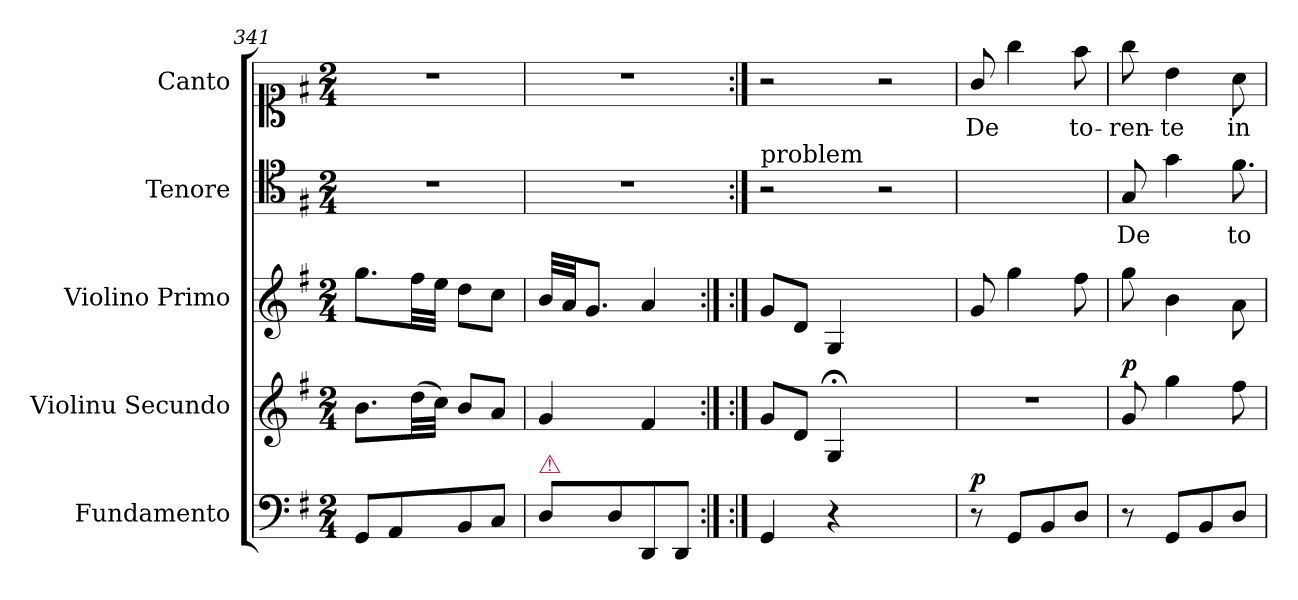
**kern	**dynam	**kern	**dynam	**kern	**dynam	**kern	**text	**kern	**text
*part5	*part5	*part4	*part4	*part3	*part3	*part2	*part2	*part1	*part1
*staff5	*staff5	*staff4	*staff4	*staff3	*staff3	*staff2	*staff2	*staff1	*staff1
*I"Fundamento	*	*I"Violinu Secundo	*	*I"Violino Primo	*	*I"Tenore	*	*I"Canto	*
*	*	*I'vl 2	*	*I'vl 1	*	*I'T	*	*	*
*clefF4	*	*clefG2	*	*clefG2	*	*clefC4	*	*clefC1	*
*k[f#]	*	*k[f#]	*	*k[f#]	*	*k[f#]	*	*k[f#]	*
*G:	*	*G:	*	*G:	*	*G:	*	*G:	*
*M2/4	*	*M2/4	*	*M2/4	*	*M2/4	*	*M2/4	*
=341	=341	=341	=341	=341	=341	=341	=341	=341	=341
8GG/L	.	8.b\L	.	8.gg\L	.	2r	.	2r	.
8AA/	.	.	.	.	.	.	.	.	.
.	.	(32dd\LL	.	32ff#\LL	.	.	.	.	.
.	.	32cc\JJJ)	.	32ee\JJJ	.	.	.	.	.
8BB/	.	8b/L	.	8dd\L	.	.	.	.	.
8C/J	.	8a/J	.	8cc\J	.	.	.	.	.
=342	=342	=342	=342	=342	=342	=342	=342	=342	=342
!LO:TX:a:color=crimson:t=⚠	!	!	!	!	!	!	!	!	!
8D\L	.	4g/	.	32b/LLL	.	2r	.	2r	.
.	.	.	.	32a/JJ	.	.	.	.	.
.	.	.	.	8.g/J	.	.	.	.	.
8D\	.	.	.	.	.	.	.	.	.
8DD/	.	4f#/	.	4a/	.	.	.	.	.
8DD/J	.	.	.	.	.	.	.	.	.
=343:|!	=343:|!	=343:|!	=343:|!	=343:|!	=343:|!	=343	=343:|!	=343:|!	=343:|!
!	!	!	!	!	!	!LO:TX:a:t=problem	!	!	!
4GG/	.	8g/L	.	8g/L	.	2r	.	2r	.
.	.	8d/J	.	8d/J	.	.	.	.	.
4r	.	4G;<;/	.	4G/	.	.	.	.	.
2ryy	.	2ryy	.	2ryy	.	2r	.	2r	.
=344	=344	=344	=344	=344	=344	=344	=344	=344	=344
!	!LO:DY:a	!	!	!	!LO:DY:a	!	!	!	!
8r	p	2r	.	8g/	pia	2ryy	.	8g/	De
8GG/L	.	.	.	4gg\	.	.	.	4gg\	.
8BB/	.	.	.	.	.	.	.	.	.
8D/J	.	.	.	8ff#\	.	.	.	8ff#\	to-
=345	=345	=345	=345	=345	=345	=345	=345	=345	=345
!	!	!	!LO:DY:a	!	!	!	!	!	!
8r	.	8g/	p	8gg\	.	8G/	De	8gg\	-ren-
8GG/L	.	4gg\	.	4b\	.	4g\	.	4b\	-te
8BB/	.	.	.	.	.	.	.	.	.
!	!	!	!	!	!	!LO:N:vis=8.	!	!	!
8D/J	.	8ff#\	.	8a\	.	8f#\	to-	8a\	in
=	=	=	=	=	=	=	=	=	=
*-	*-	*-	*-	*-	*-	*-	*-	*-	*-
